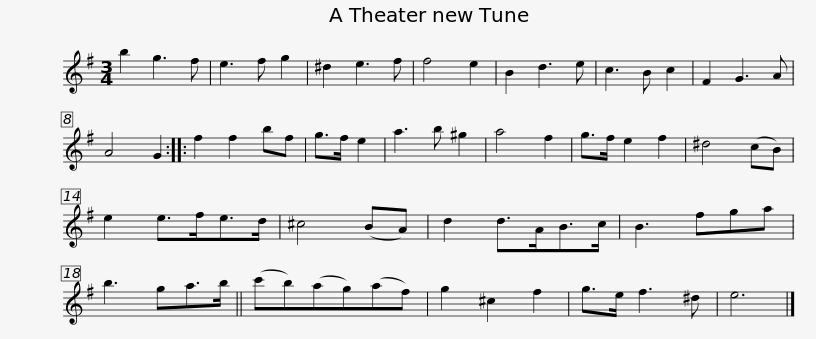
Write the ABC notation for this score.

X:1
L:1/8
M:3/4
I:linebreak $
K:Emin
V:1 treble
V:1
 b2 g3 f | e3 f g2 | ^d2 e3 f | f4 e2 | B2 d3 e | %5
 c3 B c2 | F2 G3 A | A4 G2 :: f2 f2 bf | g>f e2 | %10
 a3 b ^g2 |$ a4 f2 | g>f e2 f2 | ^d4 (cB) | e2 e>fe>d | %15
 ^c4 (BA) | d2 d>AB>c | B3 fga | b3 ga>b || (c'b)(ag)(af) |$ %20
 g2 ^c2 f2 | g>e f3 ^d | e6 |] %23
